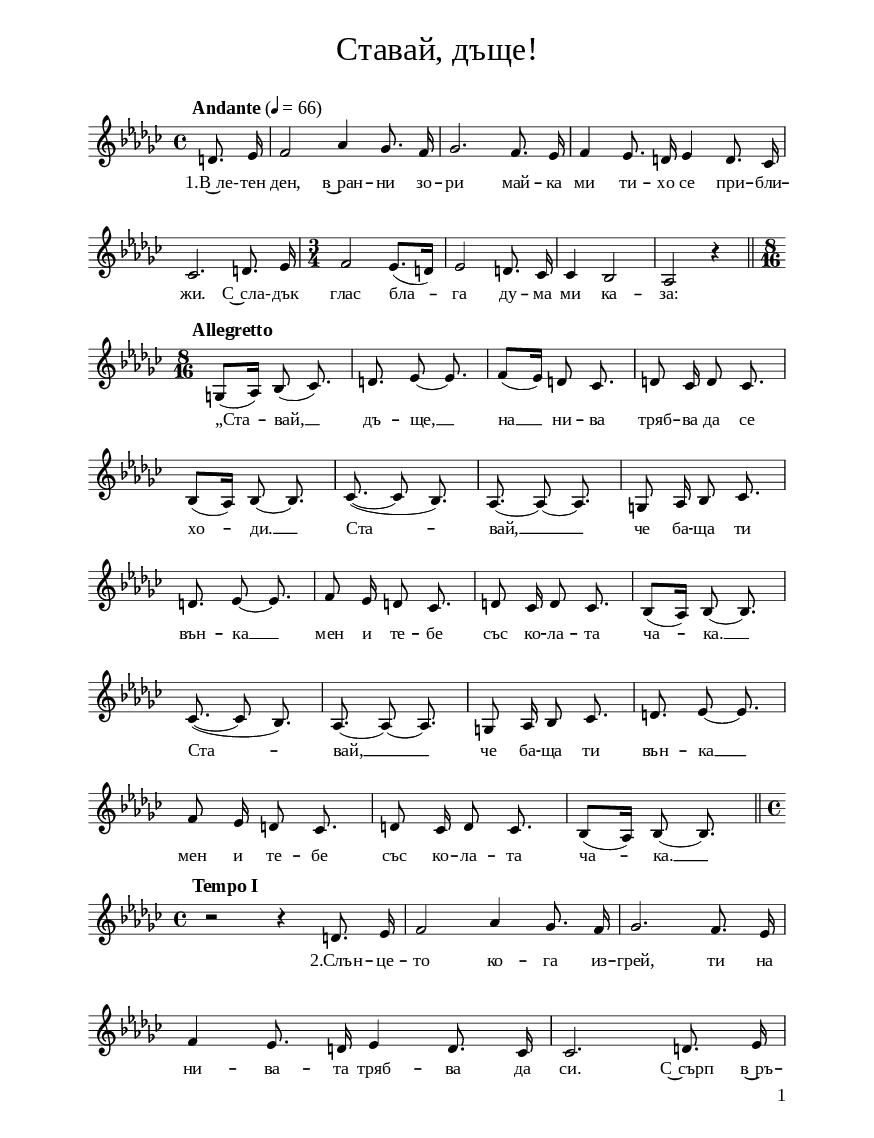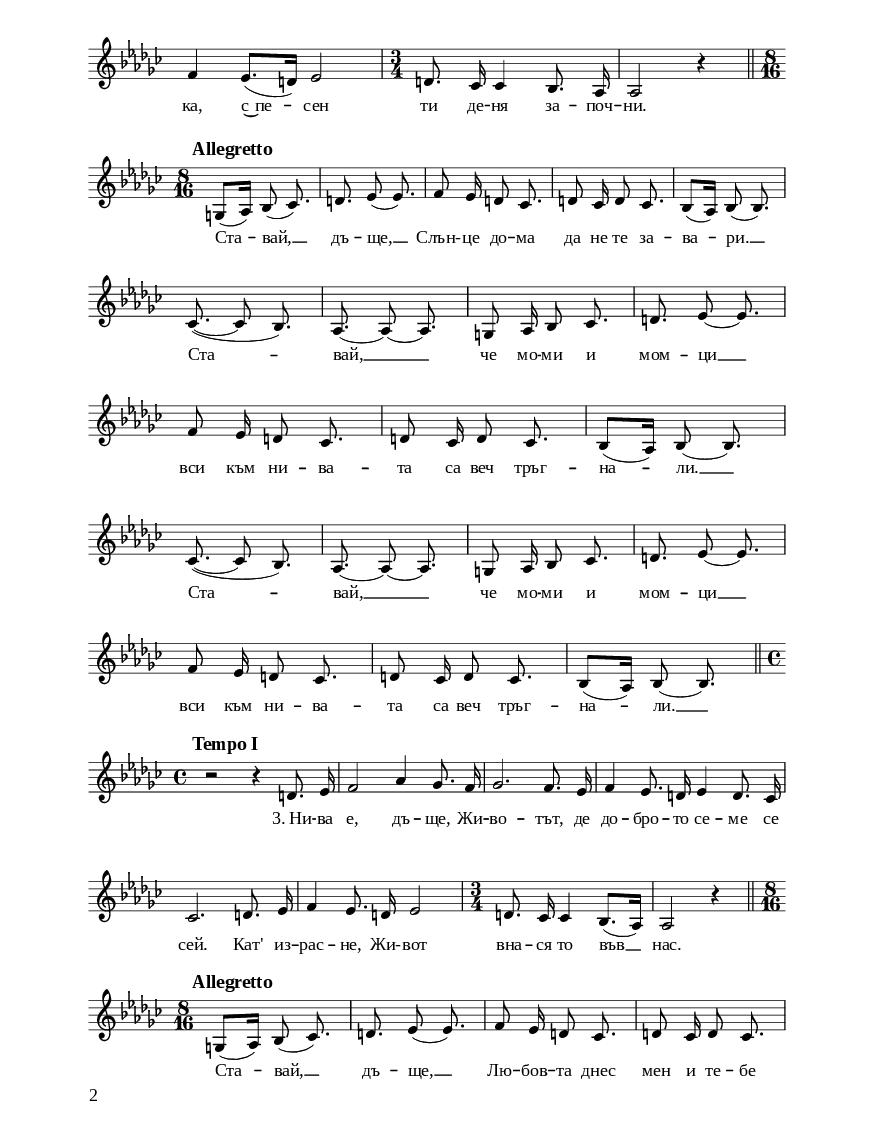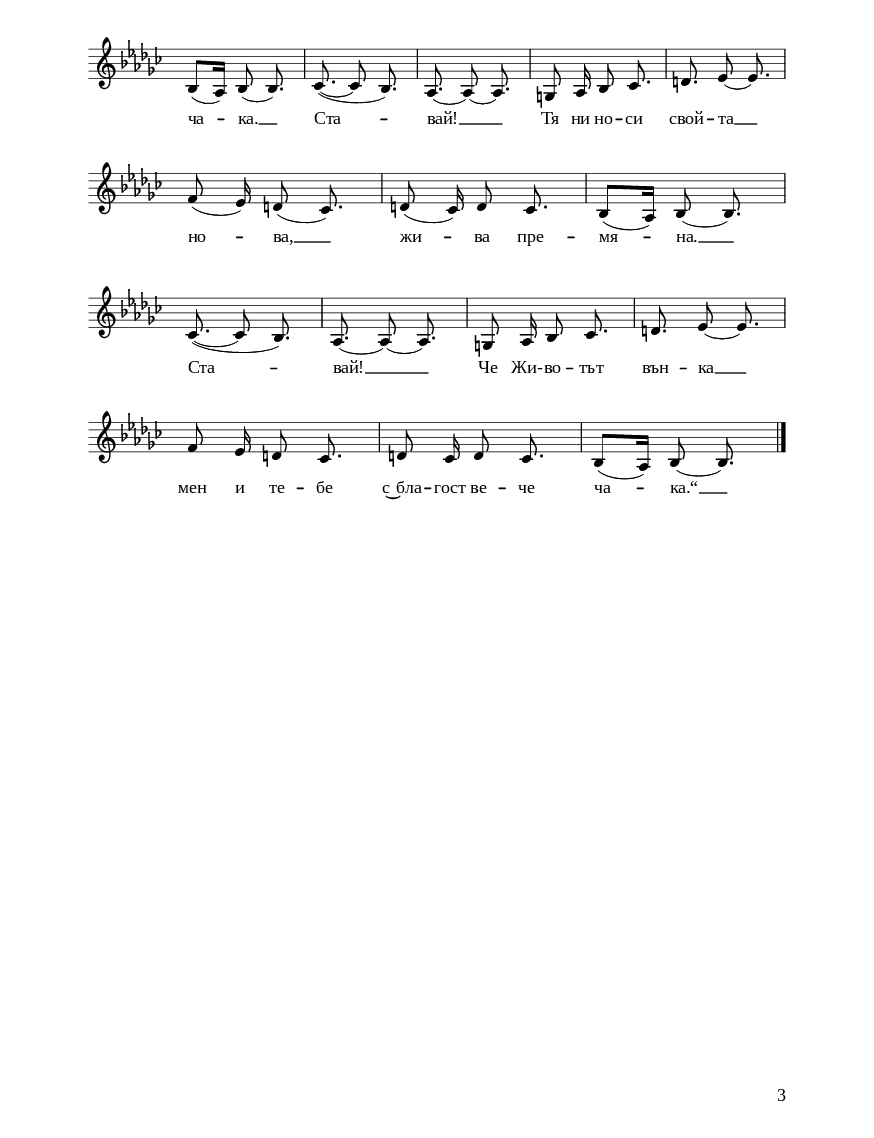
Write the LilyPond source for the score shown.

\version "2.24.2"

% include paper part and global functions
\include "include/globals.ily"

\bookpart {
  \label #'ref142
  \tocItem \markup "Ставай, дъще!"
  \include "include/bookpart-paper.ily"
  \score {
    \include "include/score-layout.ily"


    \new Voice \absolute {
      \clef treble

      \key es \minor

      \time 4/4
      \tempoFunc "Andante" 4 "66"
      \autoBeamOff
      \partial 4
      d'8. es'16 | % 2
      f'2 as'4 ges'8. f'16 | ges'2. f'8.es'16 | f'4 es'8.  d'16  es'4 d'8. ces'16 | \break
      ces'2. d'8. es'16 | \time 3/4 f'2 es'8. [( d'16 )] | % 7
      es'2  d'8. ces'16 | % 8
      ces'4 bes2 | % 9
      as2 r4  \bar "||"  \break
      \time 8/16  |
      \tempo "Allegretto" g8 [( as16 )] bes8 ( ces'8. ) | % 11
      d'8. es'8 ~ es'8. | % 12
      f'8 [( es'16 )] d'8 ces'8. | % 13
      d'8 ces'16 d'8 ces'8. \break | % 14
      bes8 [( as16 )] bes8 ~ bes8. | % 15
      ces'8. ( ~ ces'8 bes8. ) | % 16
      as8. ~ as8 ~ as8. | % 17
      g8 as16 bes8 ces'8. \break | % 18
      d'8. es'8 ~ es'8. | % 19
      f'8 es'16 d'8 ces'8. |
      d'8 ces'16 d'8 ces'8. | % 21
      bes8 [( as16 )] bes8 ~ bes8. \break | % 22
      ces'8. ( ~ ces'8 bes8. ) | % 23
      as8. ~ as8 ~ as8. | % 24
      g8 as16 bes8 ces'8. | % 25
      d'8. es'8 ~ es'8. \break | % 26
      f'8 es'16 d'8 ces'8. | % 27
      d'8 ces'16 d'8 ces'8. | % 28
      bes8 [(as16) ] bes8 ~ bes8. \bar "||" \break
      \tempo "Tempo I"
      \time 4/4 r2 r4 d'8. es'16 | f'2 as'4 ges'8. f'16 |
      ges'2. f'8.es'16 | \break

      f'4 es'8. d'16  es'4 d'8. ces'16 |
      ces'2. d'8. es'16 | \break
      f'4 es'8. [(d'16 ) ]es'2 |
      \time 3/4 d'8. ces'16 ces'4 bes8. as16 | as2 r4 | \bar "||"  \break

      \time 8/16 \tempo "Allegretto" g8 [(as16 )] bes8 (ces'8. ) | d'8. es'8 (es'8.) |

      f'8 es'16  d'8 ces'8. | d'8 ces'16 d'8 ces'8. | bes8 [(as16)] bes8 (bes8.) \break

      ces'8. ( ~ ces'8 bes8. ) |
      as8. ~ as8 ~ as8. | % 24
      g8 as16 bes8 ces'8. | % 25
      d'8. es'8 ~ es'8. \break |
      f'8 es'16 d'8 ces'8. | % 27
      d'8 ces'16 d'8 ces'8. | % 28
      bes8 [( as16 )] bes8 ~ bes8. | \break
      ces'8. ( ~ ces'8 bes8. ) |
      as8. ~ as8 ~ as8. | % 24
      g8 as16 bes8 ces'8. | % 25
      d'8. es'8 ~ es'8. \break |
      f'8 es'16 d'8 ces'8. | % 27
      d'8 ces'16 d'8 ces'8. | % 28
      bes8 [( as16 )] bes8 ~ bes8. | \bar "||"  \break
      \tempo "Tempo I"
      \time 4/4 r2 r4  d'8. es'16 | f'2 as'4 ges'8. f'16 |
      ges'2. f'8.es'16 | f'4 es'8. d'16  es'4 d'8. ces'16 | \break
      ces'2. d'8. es'16 |
      f'4 es'8. d'16  es'2 |
      \time 3/4 d'8. ces'16 ces'4 bes8. [(as16) ] | as2 r4 | \bar "||"
      \time 8/16 \tempo "Allegretto" g8 [(as16 )] bes8 (ces'8. ) | d'8. es'8 (es'8.) |  f'8 es'16 d'8 ces'8. | d'8 ces'16 d'8 ces'8. | \break  bes8 [(as16)] bes8 (bes8.)

      ces'8. ( ~ ces'8 bes8. ) |
      as8. ~ as8 ~ as8. | % 24
      g8 as16 bes8 ces'8. | % 25
      d'8. es'8 ~ es'8. \break |
      f'8 (es'16) d'8 ( ces'8.) | % 27
      d'8 (ces'16) d'8 ces'8. | % 28
      bes8 [( as16 )] bes8 ~ bes8. | \break
      ces'8. ( ~ ces'8 bes8. ) |
      as8. ~ as8 ~ as8. | % 24
      g8 as16 bes8 ces'8. | % 25
      d'8. es'8 ~ es'8. \break |
      f'8 es'16 d'8 ces'8. | % 27
      d'8 ces'16 d'8 ces'8. | % 28
      bes8 [( as16 )] bes8 ~ bes8. | \break \bar "|."
    }


    \addlyrics {
      "1.В~ле-" -- тен
      ден, в~ран -- ни зо -- ри май -- ка ми ти -- хо се при --
      бли -- жи. "С~сла-" -- дък глас бла -- га ду -- ма ми
      ка -- за: „Ста -- вай, __ дъ -- ще, __ на __ ни -- ва
      тряб -- ва да се хо -- ди. __ Ста -- вай, __ че ба --
      ща ти вън -- ка __ мен и те -- бе със ко -- ла --
      та ча -- ка. __ Ста -- вай, __ че ба -- ща ти вън --
      ка __  мен и те -- бе със ко -- ла -- та ча --
      ка. __

      "2.Слън" -- це -- то ко -- га из -- грей,
      ти на ни -- ва -- та тряб -- ва да си.
      "С~сърп" в~ръ -- ка, с~пе -- сен ти
      де -- ня за -- поч -- ни. Ста -- вай, __ дъ -- ще, __
      "Слън-" -- це до -- ма да не те за -- ва -- ри. __
      Ста -- вай, __ че мо -- ми и мом -- ци __ вси към ни -- ва -- та са веч тръг -- на -- ли. __
      Ста -- вай, __ че мо -- ми и мом -- ци __ вси към ни -- ва -- та са веч тръг -- на -- ли. __

      "3. Ни" -- ва е, дъ -- ще, Жи -- во -- тът,
      де до -- бро -- то се -- ме се сей.
      Кат' из -- рас -- не, "Жи-" -- вот вна -- ся
      то във __ нас. Ста -- вай, __ дъ -- ще, __
      Лю -- бов -- та днес мен и те -- бе ча -- ка. __
      Ста -- вай! __ Тя ни но -- си
      свой -- та __ но -- ва, __ жи -- ва пре -- мя -- на. __
      Ста -- вай! __ Че "Жи-" -- во -- тът вън -- ка __ мен
      и те -- бе с~бла -- гост ве -- че ча -- ка.“ __

    }

    \header {
      title = \titleFunc "Ставай, дъще!" "Stavaj, dăšte!"
    }

    \midi{}



  } % score



} % bookpart
